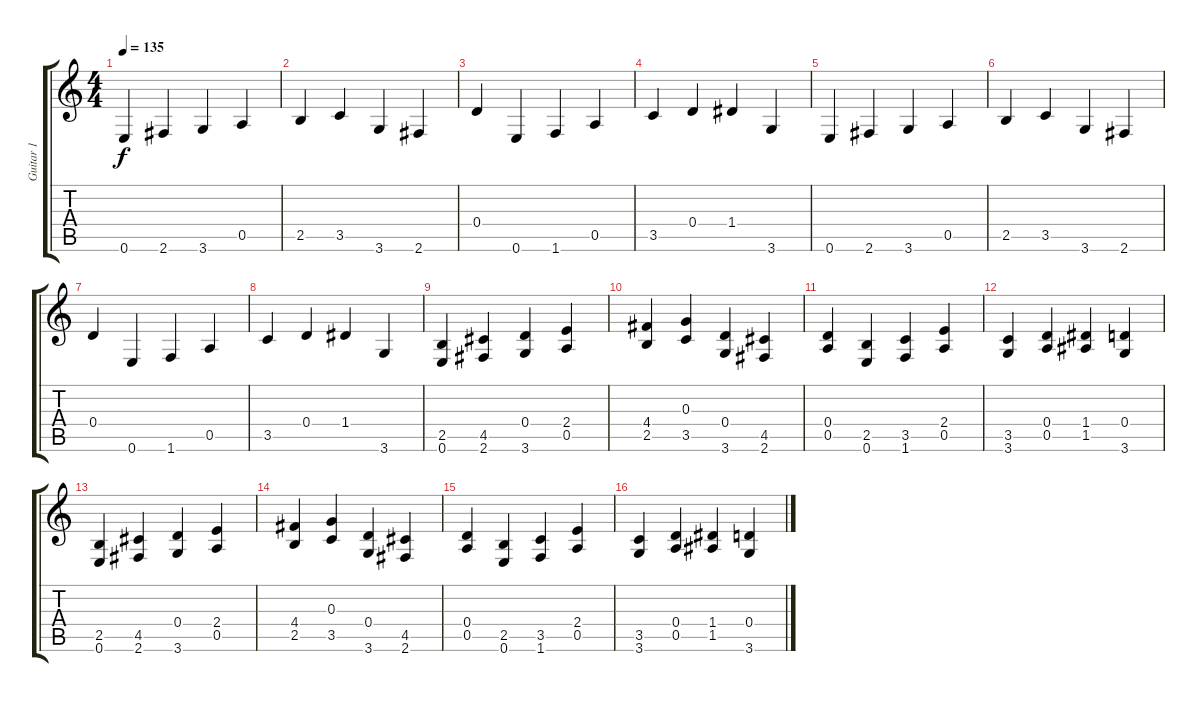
\track ("Guitar 1" "Guitar 1") {instrument overdrivenguitar}
\staff {score tabs}
\tuning (E4 B3 G3 D3 A2 E2) {hide}
\ts (4 4)
\tempo 135
\clef g2
\ks c
0.6.4{dy f} 2.6.4 3.6.4 0.5.4 |
2.5.4 3.5.4 3.6.4 2.6.4 |
0.4.4 0.6.4 1.6.4 0.5.4 |
3.5.4 0.4.4 1.4.4 3.6.4 |
0.6.4 2.6.4 3.6.4 0.5.4 |
2.5.4 3.5.4 3.6.4 2.6.4 |
0.4.4 0.6.4 1.6.4 0.5.4 |
3.5.4 0.4.4 1.4.4 3.6.4 |
(2.5 0.6).4 (4.5 2.6).4 (0.4 3.6).4 (2.4 0.5).4 |
(4.4 2.5).4 (0.3 3.5).4 (0.4 3.6).4 (4.5 2.6).4 |
(0.4 0.5).4 (2.5 0.6).4 (3.5 1.6).4 (2.4 0.5).4 |
(3.5 3.6).4 (0.4 0.5).4 (1.4 1.5).4 (0.4 3.6).4 |
(2.5 0.6).4 (4.5 2.6).4 (0.4 3.6).4 (2.4 0.5).4 |
(4.4 2.5).4 (0.3 3.5).4 (0.4 3.6).4 (4.5 2.6).4 |
(0.4 0.5).4 (2.5 0.6).4 (3.5 1.6).4 (2.4 0.5).4 |
(3.5 3.6).4 (0.4 0.5).4 (1.4 1.5).4 (0.4 3.6).4
